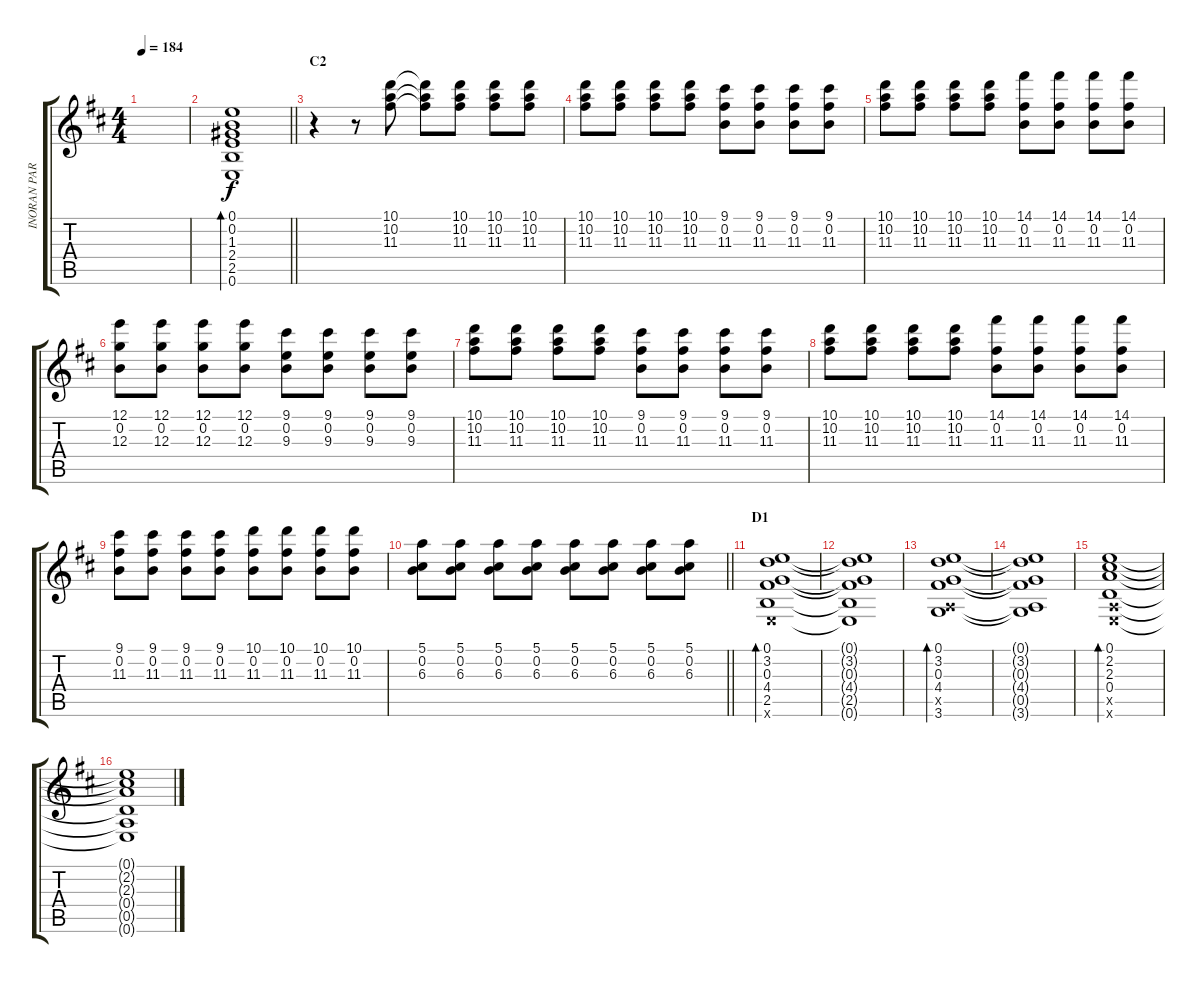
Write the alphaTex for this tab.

\track ("INORAN PART" "INORAN PAR") {instrument acousticguitarsteel}
\staff {score tabs}
\tuning (E4 B3 G3 D3 A2 E2) {hide}
\ts (4 4)
\tempo 184
\clef g2
\ks bminor
|
\barLineRight lightlight
(0.1 0.2 1.3 2.4 2.5 0.6).1{bd 120} |
\section ("" "C2")
r.4 r.8 (10.1 10.2 11.3).8 (10.1{t} 10.2{t} 11.3{t}).8 (10.1 10.2 11.3).8 (10.1 10.2 11.3).8 (10.1 10.2 11.3).8 |
(10.1 10.2 11.3).8 (10.1 10.2 11.3).8 (10.1 10.2 11.3).8 (10.1 10.2 11.3).8 (9.1 0.2 11.3).8 (9.1 0.2 11.3).8 (9.1 0.2 11.3).8 (9.1 0.2 11.3).8 |
(10.1 10.2 11.3).8 (10.1 10.2 11.3).8 (10.1 10.2 11.3).8 (10.1 10.2 11.3).8 (14.1 0.2 11.3).8 (14.1 0.2 11.3).8 (14.1 0.2 11.3).8 (14.1 0.2 11.3).8 |
(12.1 0.2 12.3).8 (12.1 0.2 12.3).8 (12.1 0.2 12.3).8 (12.1 0.2 12.3).8 (9.1 0.2 9.3).8 (9.1 0.2 9.3).8 (9.1 0.2 9.3).8 (9.1 0.2 9.3).8 |
(10.1 10.2 11.3).8 (10.1 10.2 11.3).8 (10.1 10.2 11.3).8 (10.1 10.2 11.3).8 (9.1 0.2 11.3).8 (9.1 0.2 11.3).8 (9.1 0.2 11.3).8 (9.1 0.2 11.3).8 |
(10.1 10.2 11.3).8 (10.1 10.2 11.3).8 (10.1 10.2 11.3).8 (10.1 10.2 11.3).8 (14.1 0.2 11.3).8 (14.1 0.2 11.3).8 (14.1 0.2 11.3).8 (14.1 0.2 11.3).8 |
(9.1 0.2 11.3).8 (9.1 0.2 11.3).8 (9.1 0.2 11.3).8 (9.1 0.2 11.3).8 (10.1 0.2 11.3).8 (10.1 0.2 11.3).8 (10.1 0.2 11.3).8 (10.1 0.2 11.3).8 |
\barLineRight lightlight
(5.1 0.2 6.3).8 (5.1 0.2 6.3).8 (5.1 0.2 6.3).8 (5.1 0.2 6.3).8 (5.1 0.2 6.3).8 (5.1 0.2 6.3).8 (5.1 0.2 6.3).8 (5.1 0.2 6.3).8 |
\section ("" "D1")
(0.1 3.2 0.3 4.4 2.5 0.6{x}).1{bd 240} |
(0.1{t} 3.2{t} 0.3{t} 4.4{t} 2.5{t} 0.6{t}).1 |
(0.1 3.2 0.3 4.4 0.5{x} 3.6).1{bd 240} |
(0.1{t} 3.2{t} 0.3{t} 4.4{t} 0.5{t} 3.6{t}).1 |
(0.1 2.2 2.3 0.4 0.5{x} 0.6{x}).1{bd 240} |
(0.1{t} 2.2{t} 2.3{t} 0.4{t} 0.5{t} 0.6{t}).1
